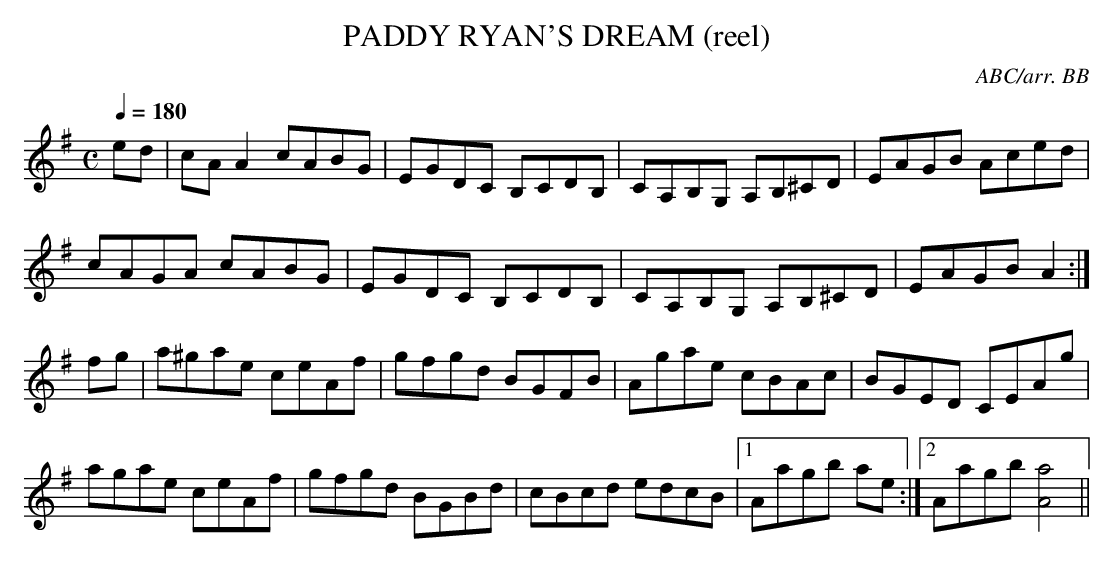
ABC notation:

X:1
T:PADDY RYAN'S DREAM (reel)
C:ABC/arr. BB
the C sharps in mm 3 and 7 but they can be replaced by
C natural.
L:1/8
Q:1/4=180
M:C
K:Ador
ed|cAA2 cABG|EGDC B,CDB,|CA,B,G, A,B,^CD|EAGB Aced|
cAGA cABG|EGDC B,CDB,|CA,B,G, A,B,^CD|EAGB A2:|
fg|a^gae ceAf|gfgd BGFB|Agae cBAc|BGED CEAg|
agae ceAf|gfgd BGBd|cBcd edcB|1Aagb ae:|2Aagb [a4A4]||
